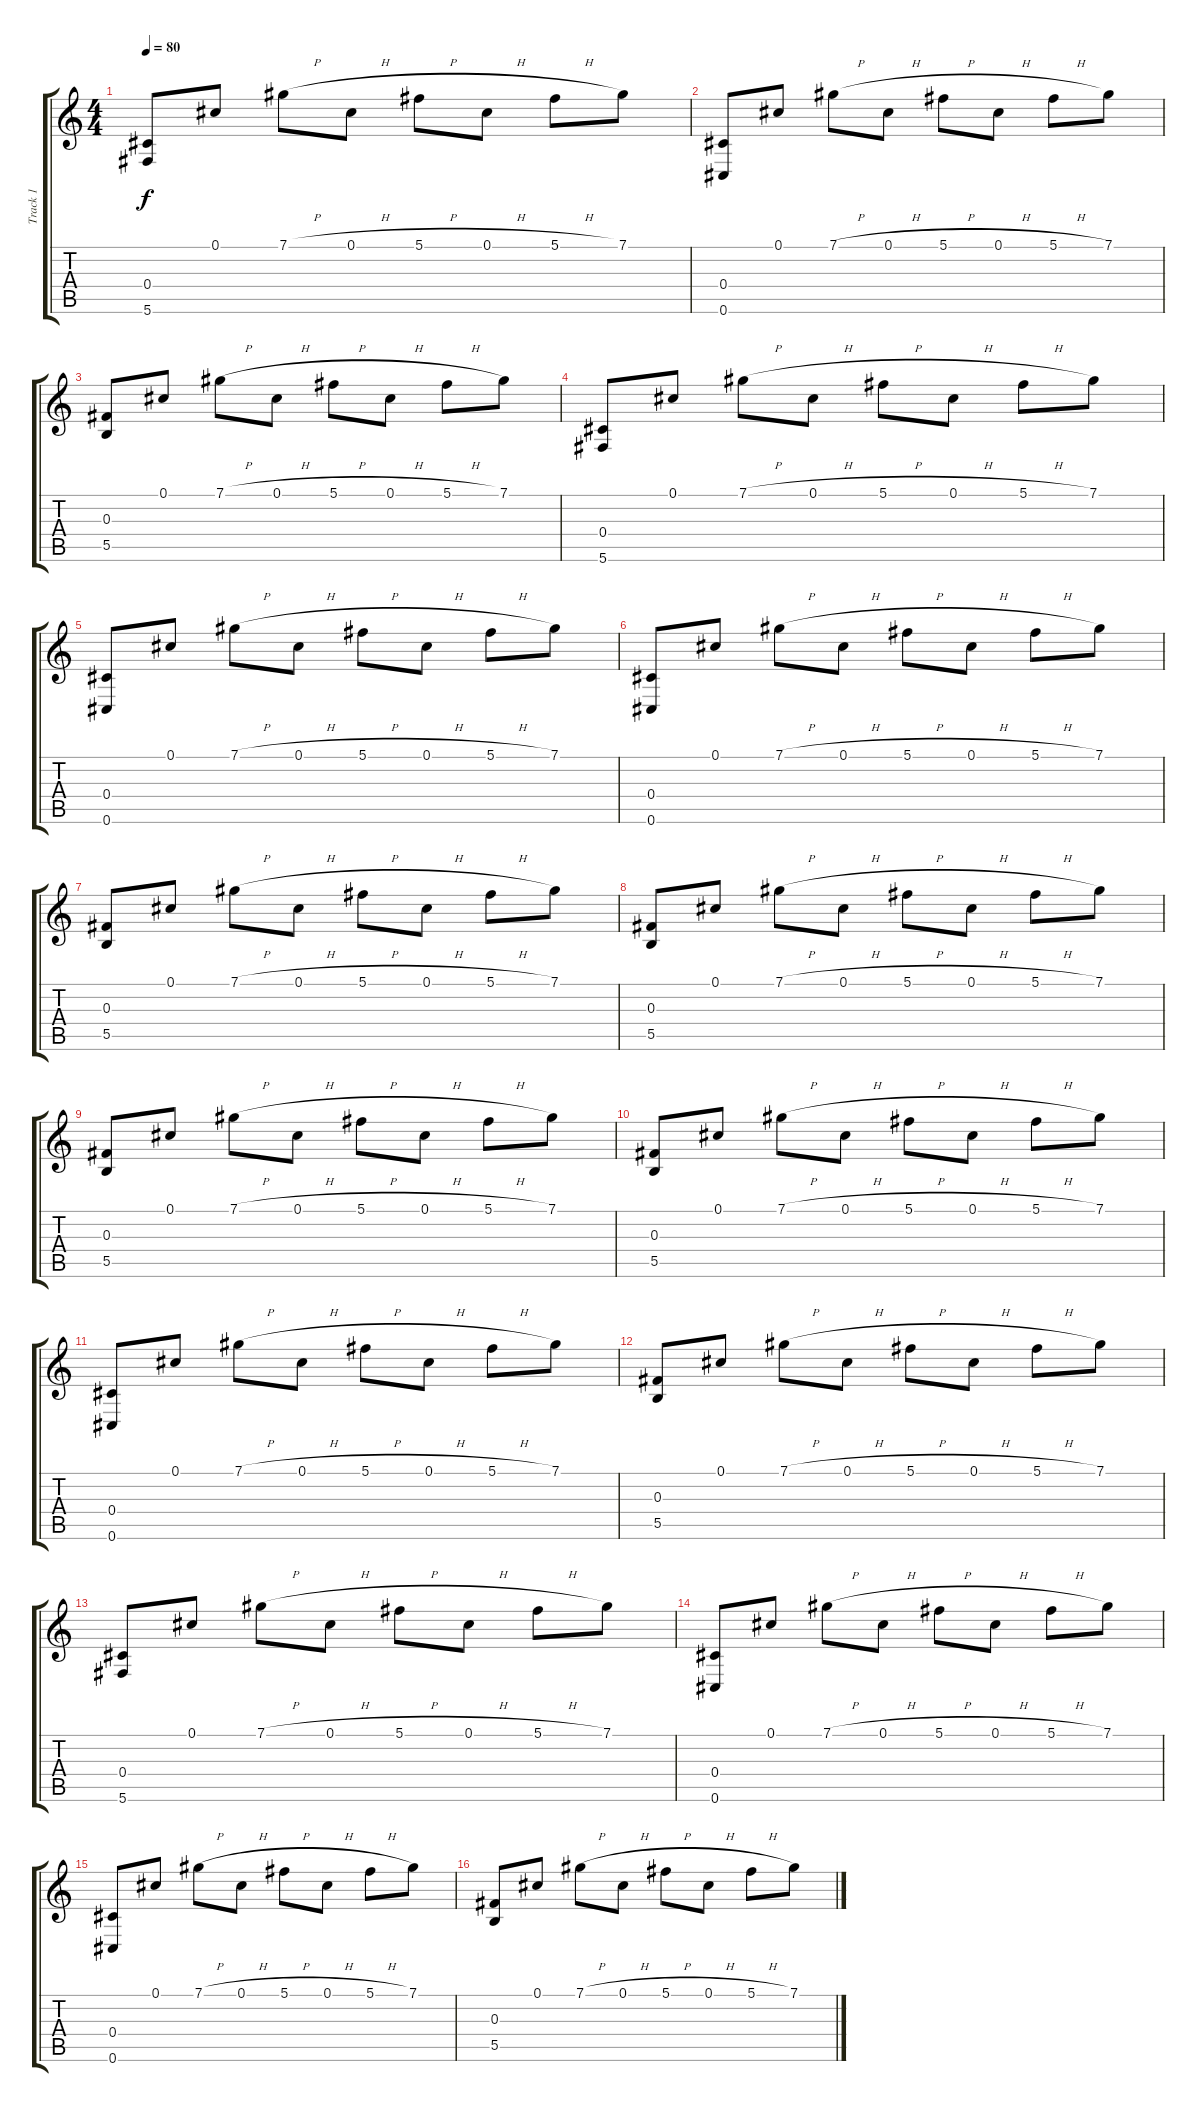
\track ("Track 1" "Track 1") {instrument acousticguitarsteel}
\staff {score tabs}
\tuning (Db4 Bb3 Gb3 Db3 Gb2 Db2) {hide}
\ts (4 4)
\tempo 80
\clef g2
\ks c
(0.4 5.6).8{dy f} 0.1.8 7.1{h}.8 0.1{h}.8 5.1{h}.8 0.1{h}.8 5.1{h}.8 7.1.8 |
(0.4 0.6).8 0.1.8 7.1{h}.8 0.1{h}.8 5.1{h}.8 0.1{h}.8 5.1{h}.8 7.1.8 |
(0.3 5.5).8 0.1.8 7.1{h}.8 0.1{h}.8 5.1{h}.8 0.1{h}.8 5.1{h}.8 7.1.8 |
(0.4 5.6).8 0.1.8 7.1{h}.8 0.1{h}.8 5.1{h}.8 0.1{h}.8 5.1{h}.8 7.1.8 |
(0.4 0.6).8 0.1.8 7.1{h}.8 0.1{h}.8 5.1{h}.8 0.1{h}.8 5.1{h}.8 7.1.8 |
(0.4 0.6).8 0.1.8 7.1{h}.8 0.1{h}.8 5.1{h}.8 0.1{h}.8 5.1{h}.8 7.1.8 |
(0.3 5.5).8 0.1.8 7.1{h}.8 0.1{h}.8 5.1{h}.8 0.1{h}.8 5.1{h}.8 7.1.8 |
(0.3 5.5).8 0.1.8 7.1{h}.8 0.1{h}.8 5.1{h}.8 0.1{h}.8 5.1{h}.8 7.1.8 |
(0.3 5.5).8 0.1.8 7.1{h}.8 0.1{h}.8 5.1{h}.8 0.1{h}.8 5.1{h}.8 7.1.8 |
(0.3 5.5).8 0.1.8 7.1{h}.8 0.1{h}.8 5.1{h}.8 0.1{h}.8 5.1{h}.8 7.1.8 |
(0.4 0.6).8 0.1.8 7.1{h}.8 0.1{h}.8 5.1{h}.8 0.1{h}.8 5.1{h}.8 7.1.8 |
(0.3 5.5).8 0.1.8 7.1{h}.8 0.1{h}.8 5.1{h}.8 0.1{h}.8 5.1{h}.8 7.1.8 |
(0.4 5.6).8 0.1.8 7.1{h}.8 0.1{h}.8 5.1{h}.8 0.1{h}.8 5.1{h}.8 7.1.8 |
(0.4 0.6).8 0.1.8 7.1{h}.8 0.1{h}.8 5.1{h}.8 0.1{h}.8 5.1{h}.8 7.1.8 |
(0.4 0.6).8 0.1.8 7.1{h}.8 0.1{h}.8 5.1{h}.8 0.1{h}.8 5.1{h}.8 7.1.8 |
(0.3 5.5).8 0.1.8 7.1{h}.8 0.1{h}.8 5.1{h}.8 0.1{h}.8 5.1{h}.8 7.1.8
